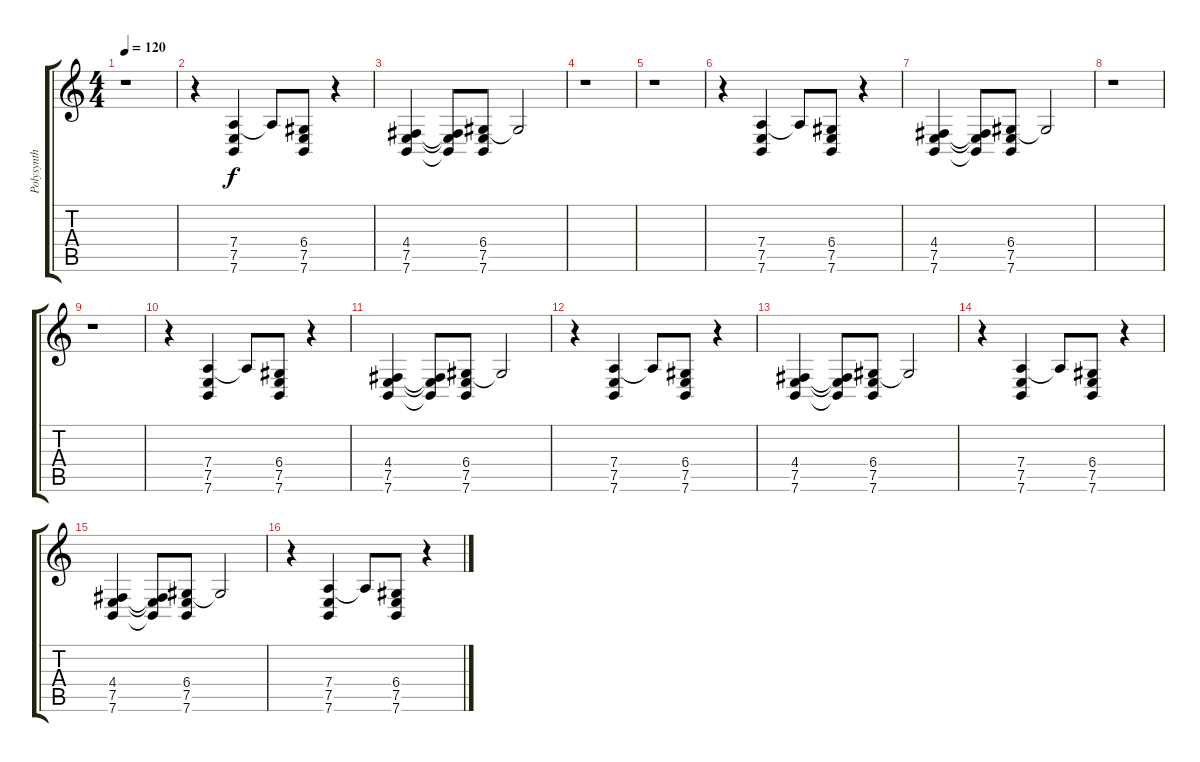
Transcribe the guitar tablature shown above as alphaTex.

\track ("Polysynth" "Polysynth") {instrument pad3polysynth}
\staff {score tabs}
\tuning (E4 B3 G3 D3 A2 E2) {hide}
\ts (4 4)
\tempo 120
\clef g2
\ks c
r.1{dy f} |
r.4 (7.4 7.5 7.6).4 7.4{t}.8 (6.4 7.5 7.6).8 r.4 |
(4.4 7.5 7.6).4 (4.4{t} 7.5{t} 7.6{t}).8 (6.4 7.5 7.6).8 6.4{t}.2 |
r.1 |
r.1 |
r.4 (7.4 7.5 7.6).4 7.4{t}.8 (6.4 7.5 7.6).8 r.4 |
(4.4 7.5 7.6).4 (4.4{t} 7.5{t} 7.6{t}).8 (6.4 7.5 7.6).8 6.4{t}.2 |
r.1 |
r.1 |
r.4 (7.4 7.5 7.6).4 7.4{t}.8 (6.4 7.5 7.6).8 r.4 |
(4.4 7.5 7.6).4 (4.4{t} 7.5{t} 7.6{t}).8 (6.4 7.5 7.6).8 6.4{t}.2 |
r.4 (7.4 7.5 7.6).4 7.4{t}.8 (6.4 7.5 7.6).8 r.4 |
(4.4 7.5 7.6).4 (4.4{t} 7.5{t} 7.6{t}).8 (6.4 7.5 7.6).8 6.4{t}.2 |
r.4 (7.4 7.5 7.6).4 7.4{t}.8 (6.4 7.5 7.6).8 r.4 |
(4.4 7.5 7.6).4 (4.4{t} 7.5{t} 7.6{t}).8 (6.4 7.5 7.6).8 6.4{t}.2 |
r.4 (7.4 7.5 7.6).4 7.4{t}.8 (6.4 7.5 7.6).8 r.4
